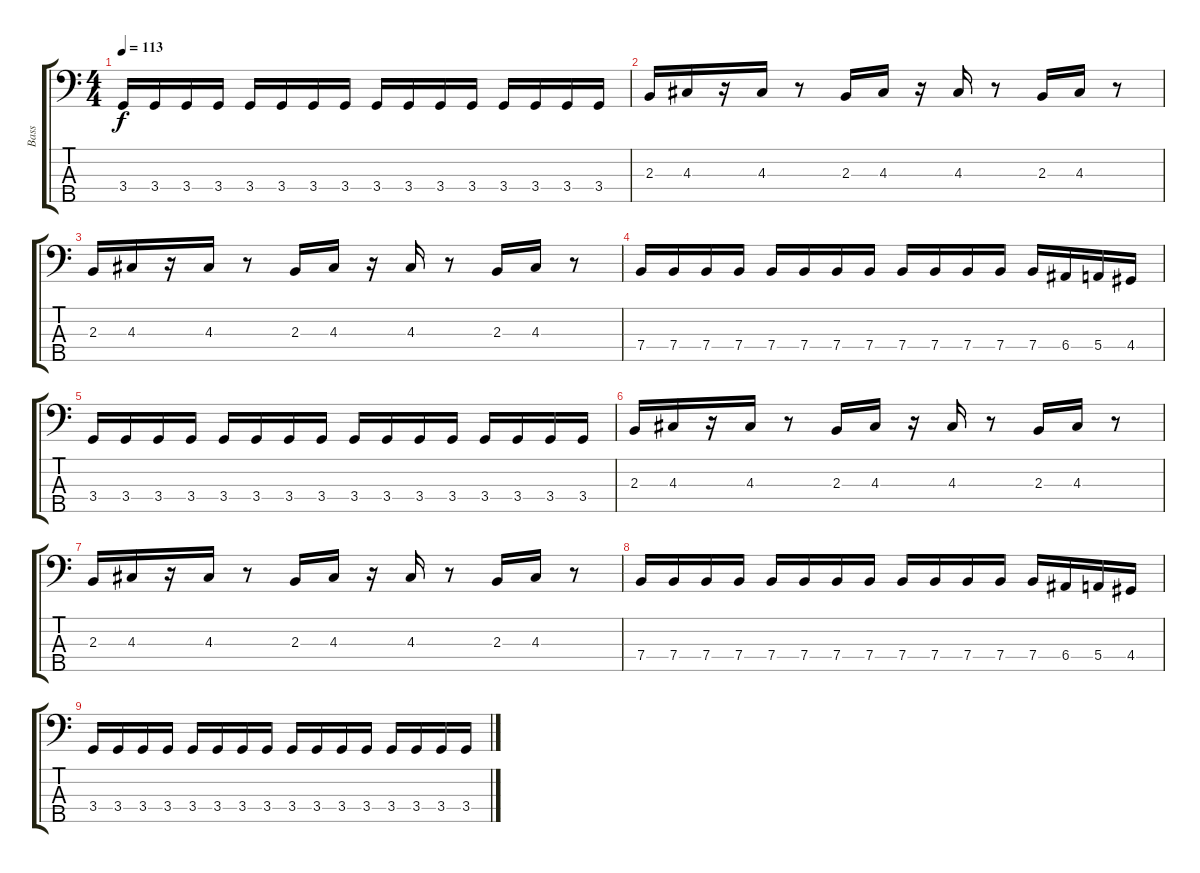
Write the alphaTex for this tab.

\track ("Bass" "Bass") {instrument electricbassfinger}
\staff {score tabs}
\tuning (G2 D2 A1 E1 B0) {hide}
\ts (4 4)
\tempo 113
\clef f4
\ks c
3.4.16{dy f} 3.4.16 3.4.16 3.4.16 3.4.16 3.4.16 3.4.16 3.4.16 3.4.16 3.4.16 3.4.16 3.4.16 3.4.16 3.4.16 3.4.16 3.4.16 |
2.3.16 4.3.16 r.16 4.3.16 r.8 2.3.16 4.3.16 r.16 4.3.16 r.8 2.3.16 4.3.16 r.8 |
2.3.16 4.3.16 r.16 4.3.16 r.8 2.3.16 4.3.16 r.16 4.3.16 r.8 2.3.16 4.3.16 r.8 |
7.4.16 7.4.16 7.4.16 7.4.16 7.4.16 7.4.16 7.4.16 7.4.16 7.4.16 7.4.16 7.4.16 7.4.16 7.4.16 6.4.16 5.4.16 4.4.16 |
3.4.16 3.4.16 3.4.16 3.4.16 3.4.16 3.4.16 3.4.16 3.4.16 3.4.16 3.4.16 3.4.16 3.4.16 3.4.16 3.4.16 3.4.16 3.4.16 |
2.3.16 4.3.16 r.16 4.3.16 r.8 2.3.16 4.3.16 r.16 4.3.16 r.8 2.3.16 4.3.16 r.8 |
2.3.16 4.3.16 r.16 4.3.16 r.8 2.3.16 4.3.16 r.16 4.3.16 r.8 2.3.16 4.3.16 r.8 |
7.4.16 7.4.16 7.4.16 7.4.16 7.4.16 7.4.16 7.4.16 7.4.16 7.4.16 7.4.16 7.4.16 7.4.16 7.4.16 6.4.16 5.4.16 4.4.16 |
3.4.16 3.4.16 3.4.16 3.4.16 3.4.16 3.4.16 3.4.16 3.4.16 3.4.16 3.4.16 3.4.16 3.4.16 3.4.16 3.4.16 3.4.16 3.4.16
